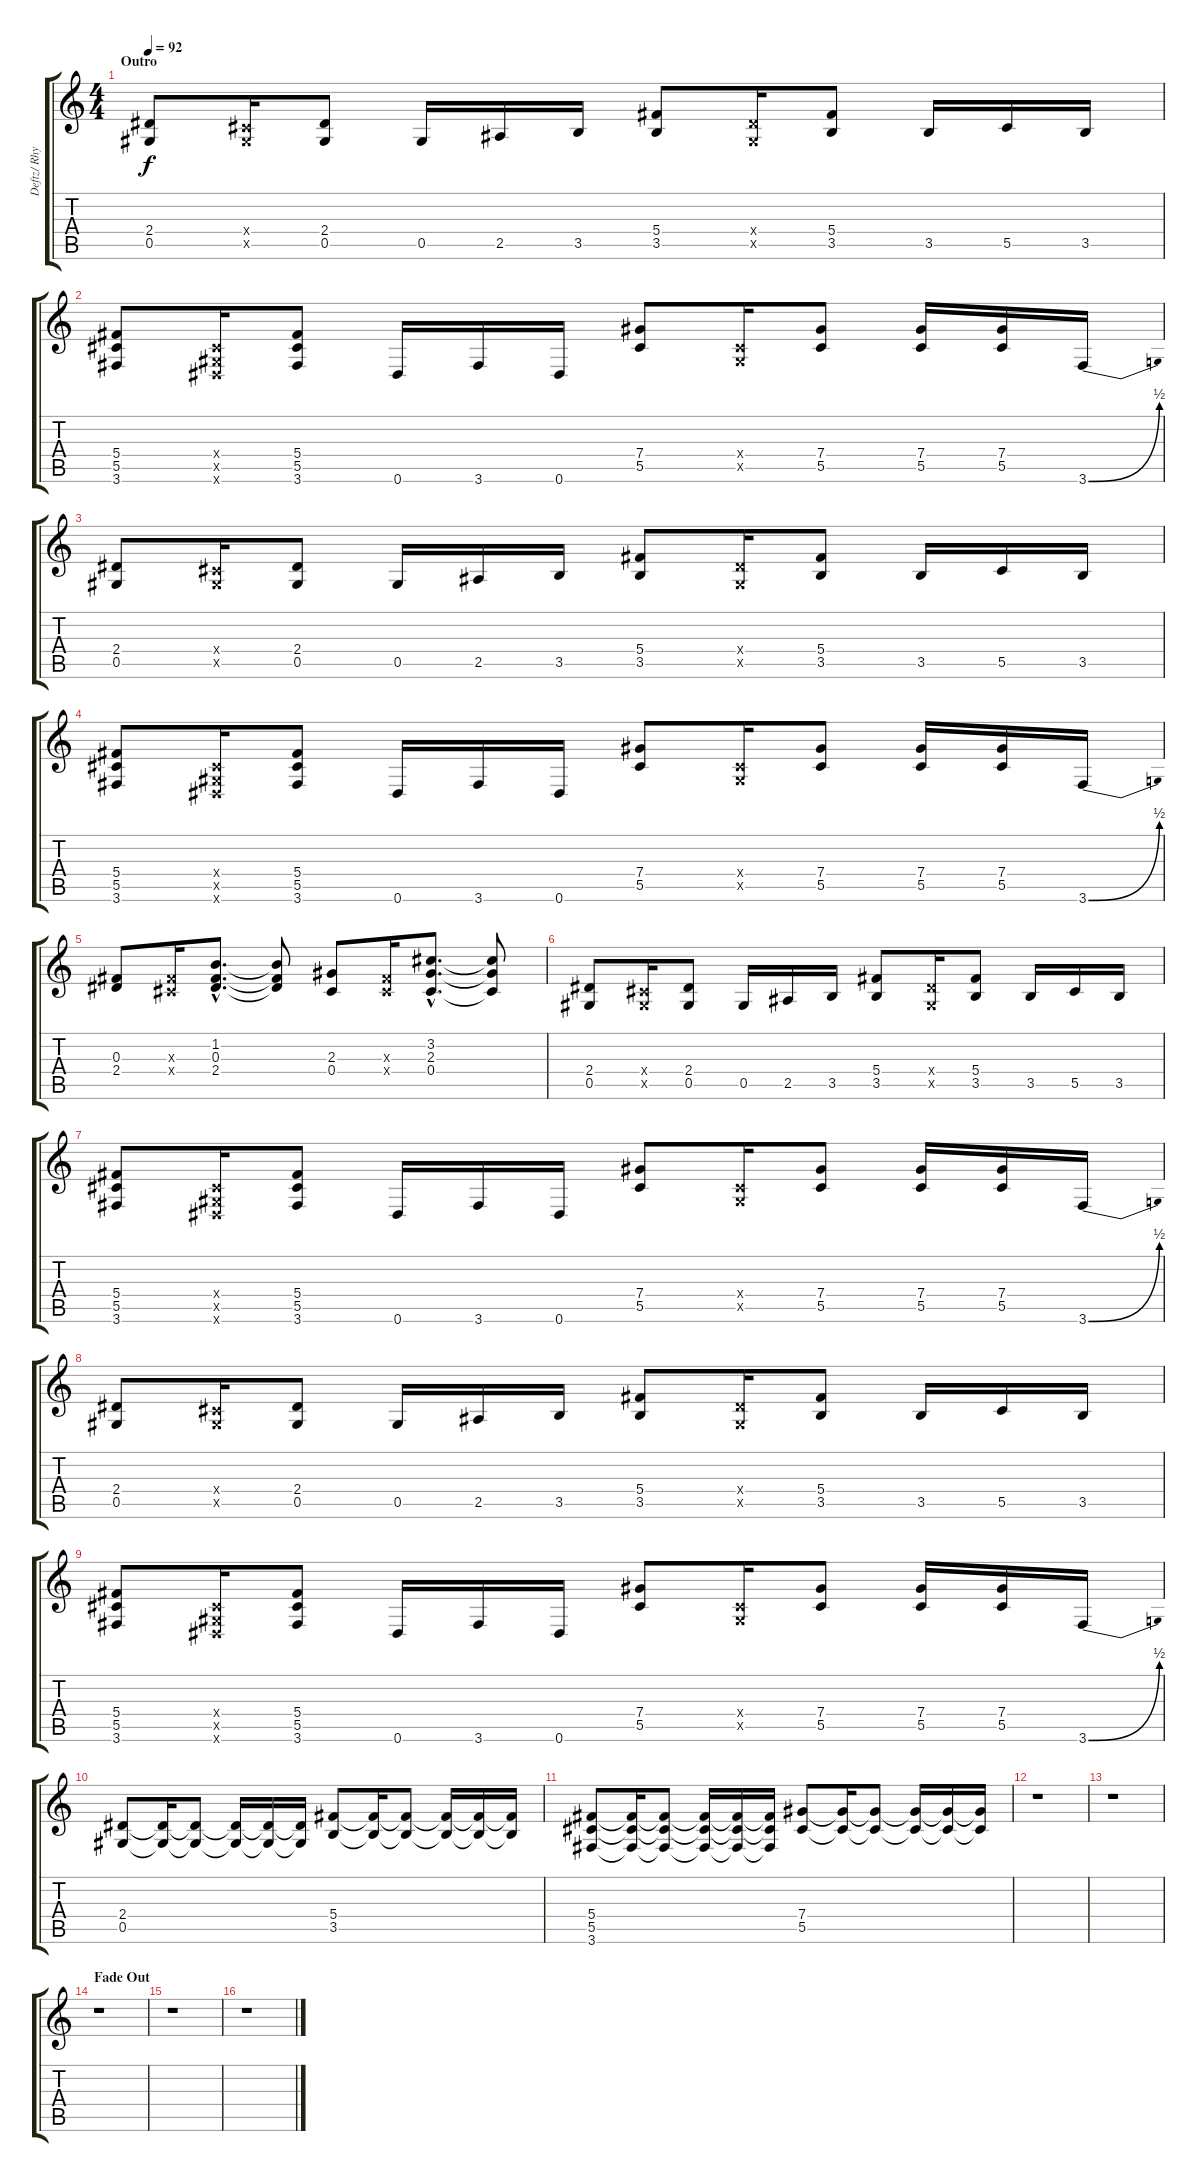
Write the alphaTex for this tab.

\track ("Deftz/ Rhythm" "Deftz/ Rhy") {instrument overdrivenguitar}
\staff {score tabs}
\tuning (Eb4 Bb3 Gb3 Db3 Ab2 Eb2) {hide}
\ts (4 4)
\section ("" "Outro")
\tempo 92
\clef g2
\ks c
(2.4 0.5).8{dy f} (0.4{x} 0.5{x}).16 (2.4 0.5).8 0.5.16 2.5.16 3.5.16 (5.4 3.5).8 (2.4{x} 0.5{x}).16 (5.4 3.5).8 3.5.16 5.5.16 3.5.16 |
(5.4 5.5 3.6).8 (0.4{x} 0.5{x} 0.6{x}).16 (5.4 5.5 3.6).8 0.6.16 3.6.16 0.6.16 (7.4 5.5).8 (0.4{x} 0.5{x}).16 (7.4 5.5).8 (7.4 5.5).16 (7.4 5.5).16 3.6{be (bend 0 0 60 2)}.16 |
(2.4 0.5).8 (0.4{x} 0.5{x}).16 (2.4 0.5).8 0.5.16 2.5.16 3.5.16 (5.4 3.5).8 (2.4{x} 0.5{x}).16 (5.4 3.5).8 3.5.16 5.5.16 3.5.16 |
(5.4 5.5 3.6).8 (0.4{x} 0.5{x} 0.6{x}).16 (5.4 5.5 3.6).8 0.6.16 3.6.16 0.6.16 (7.4 5.5).8 (0.4{x} 0.5{x}).16 (7.4 5.5).8 (7.4 5.5).16 (7.4 5.5).16 3.6{be (bend 0 0 60 2)}.16 |
(0.3 2.4).8 (0.3{x} 0.4{x}).16 (1.2{hac} 0.3{hac} 2.4{hac}).8{d} (1.2{t} 0.3{t} 2.4{t}).8 (2.3 0.4).8 (0.3{x} 0.4{x}).16 (3.2{hac} 2.3{hac} 0.4{hac}).8{d} (3.2{t} 2.3{t} 0.4{t}).8 |
(2.4 0.5).8 (0.4{x} 0.5{x}).16 (2.4 0.5).8 0.5.16 2.5.16 3.5.16 (5.4 3.5).8 (2.4{x} 0.5{x}).16 (5.4 3.5).8 3.5.16 5.5.16 3.5.16 |
(5.4 5.5 3.6).8 (0.4{x} 0.5{x} 0.6{x}).16 (5.4 5.5 3.6).8 0.6.16 3.6.16 0.6.16 (7.4 5.5).8 (0.4{x} 0.5{x}).16 (7.4 5.5).8 (7.4 5.5).16 (7.4 5.5).16 3.6{be (bend 0 0 60 2)}.16 |
(2.4 0.5).8 (0.4{x} 0.5{x}).16 (2.4 0.5).8 0.5.16 2.5.16 3.5.16 (5.4 3.5).8 (2.4{x} 0.5{x}).16 (5.4 3.5).8 3.5.16 5.5.16 3.5.16 |
(5.4 5.5 3.6).8 (0.4{x} 0.5{x} 0.6{x}).16 (5.4 5.5 3.6).8 0.6.16 3.6.16 0.6.16 (7.4 5.5).8 (0.4{x} 0.5{x}).16 (7.4 5.5).8 (7.4 5.5).16 (7.4 5.5).16 3.6{be (bend 0 0 60 2)}.16 |
(2.4 0.5).8 (2.4{t} 0.5{t}).16 (2.4{t} 0.5{t}).8 (2.4{t} 0.5{t}).16 (2.4{t} 0.5{t}).16 (2.4{t} 0.5{t}).16 (5.4 3.5).8 (5.4{t} 3.5{t}).16 (5.4{t} 3.5{t}).8 (5.4{t} 3.5{t}).16 (5.4{t} 3.5{t}).16 (5.4{t} 3.5{t}).16 |
(5.4 5.5 3.6).8 (5.4{t} 5.5{t} 3.6{t}).16 (5.4{t} 5.5{t} 3.6{t}).8 (5.4{t} 5.5{t} 3.6{t}).16 (5.4{t} 5.5{t} 3.6{t}).16 (5.4{t} 5.5{t} 3.6{t}).16 (7.4 5.5).8 (7.4{t} 5.5{t}).16 (7.4{t} 5.5{t}).8 (7.4{t} 5.5{t}).16 (7.4{t} 5.5{t}).16 (7.4{t} 5.5{t}).16 |
r.1 |
r.1 |
\section ("" "Fade Out")
r.1 |
r.1 |
r.1
